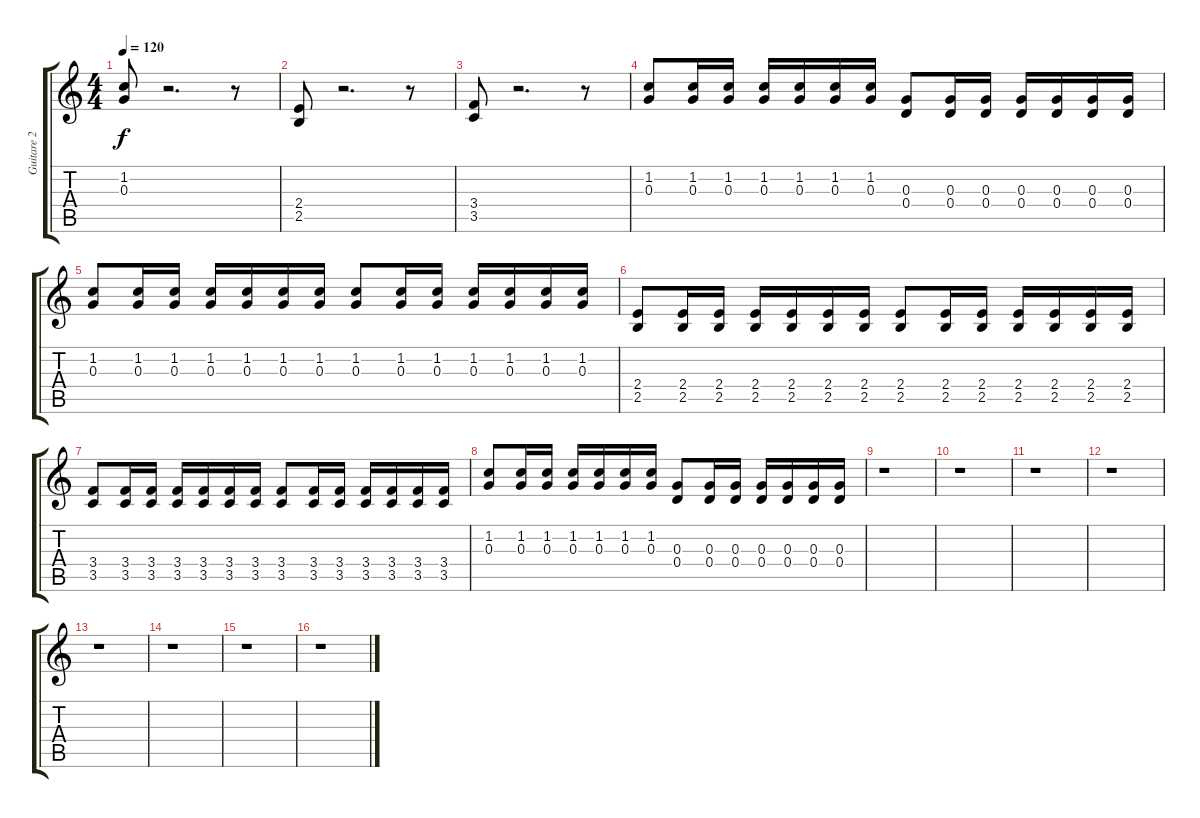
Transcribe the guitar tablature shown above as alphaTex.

\track ("Guitare 2" "Guitare 2") {instrument distortionguitar}
\staff {score tabs}
\tuning (E4 B3 G3 D3 A2 E2) {hide}
\ts (4 4)
\tempo 120
\clef g2
\ks c
(1.2 0.3).8{dy f instrument distortionguitar} r.2{d} r.8 |
(2.4 2.5).8 r.2{d} r.8 |
(3.4 3.5).8 r.2{d} r.8 |
(1.2 0.3).8 (1.2 0.3).16 (1.2 0.3).16 (1.2 0.3).16 (1.2 0.3).16 (1.2 0.3).16 (1.2 0.3).16 (0.3 0.4).8 (0.3 0.4).16 (0.3 0.4).16 (0.3 0.4).16 (0.3 0.4).16 (0.3 0.4).16 (0.3 0.4).16 |
(1.2 0.3).8 (1.2 0.3).16 (1.2 0.3).16 (1.2 0.3).16 (1.2 0.3).16 (1.2 0.3).16 (1.2 0.3).16 (1.2 0.3).8 (1.2 0.3).16 (1.2 0.3).16 (1.2 0.3).16 (1.2 0.3).16 (1.2 0.3).16 (1.2 0.3).16 |
(2.4 2.5).8 (2.4 2.5).16 (2.4 2.5).16 (2.4 2.5).16 (2.4 2.5).16 (2.4 2.5).16 (2.4 2.5).16 (2.4 2.5).8 (2.4 2.5).16 (2.4 2.5).16 (2.4 2.5).16 (2.4 2.5).16 (2.4 2.5).16 (2.4 2.5).16 |
(3.4 3.5).8 (3.4 3.5).16 (3.4 3.5).16 (3.4 3.5).16 (3.4 3.5).16 (3.4 3.5).16 (3.4 3.5).16 (3.4 3.5).8 (3.4 3.5).16 (3.4 3.5).16 (3.4 3.5).16 (3.4 3.5).16 (3.4 3.5).16 (3.4 3.5).16 |
(1.2 0.3).8 (1.2 0.3).16 (1.2 0.3).16 (1.2 0.3).16 (1.2 0.3).16 (1.2 0.3).16 (1.2 0.3).16 (0.3 0.4).8 (0.3 0.4).16 (0.3 0.4).16 (0.3 0.4).16 (0.3 0.4).16 (0.3 0.4).16 (0.3 0.4).16 |
r.1 |
r.1 |
r.1 |
r.1 |
r.1 |
r.1 |
r.1 |
r.1
